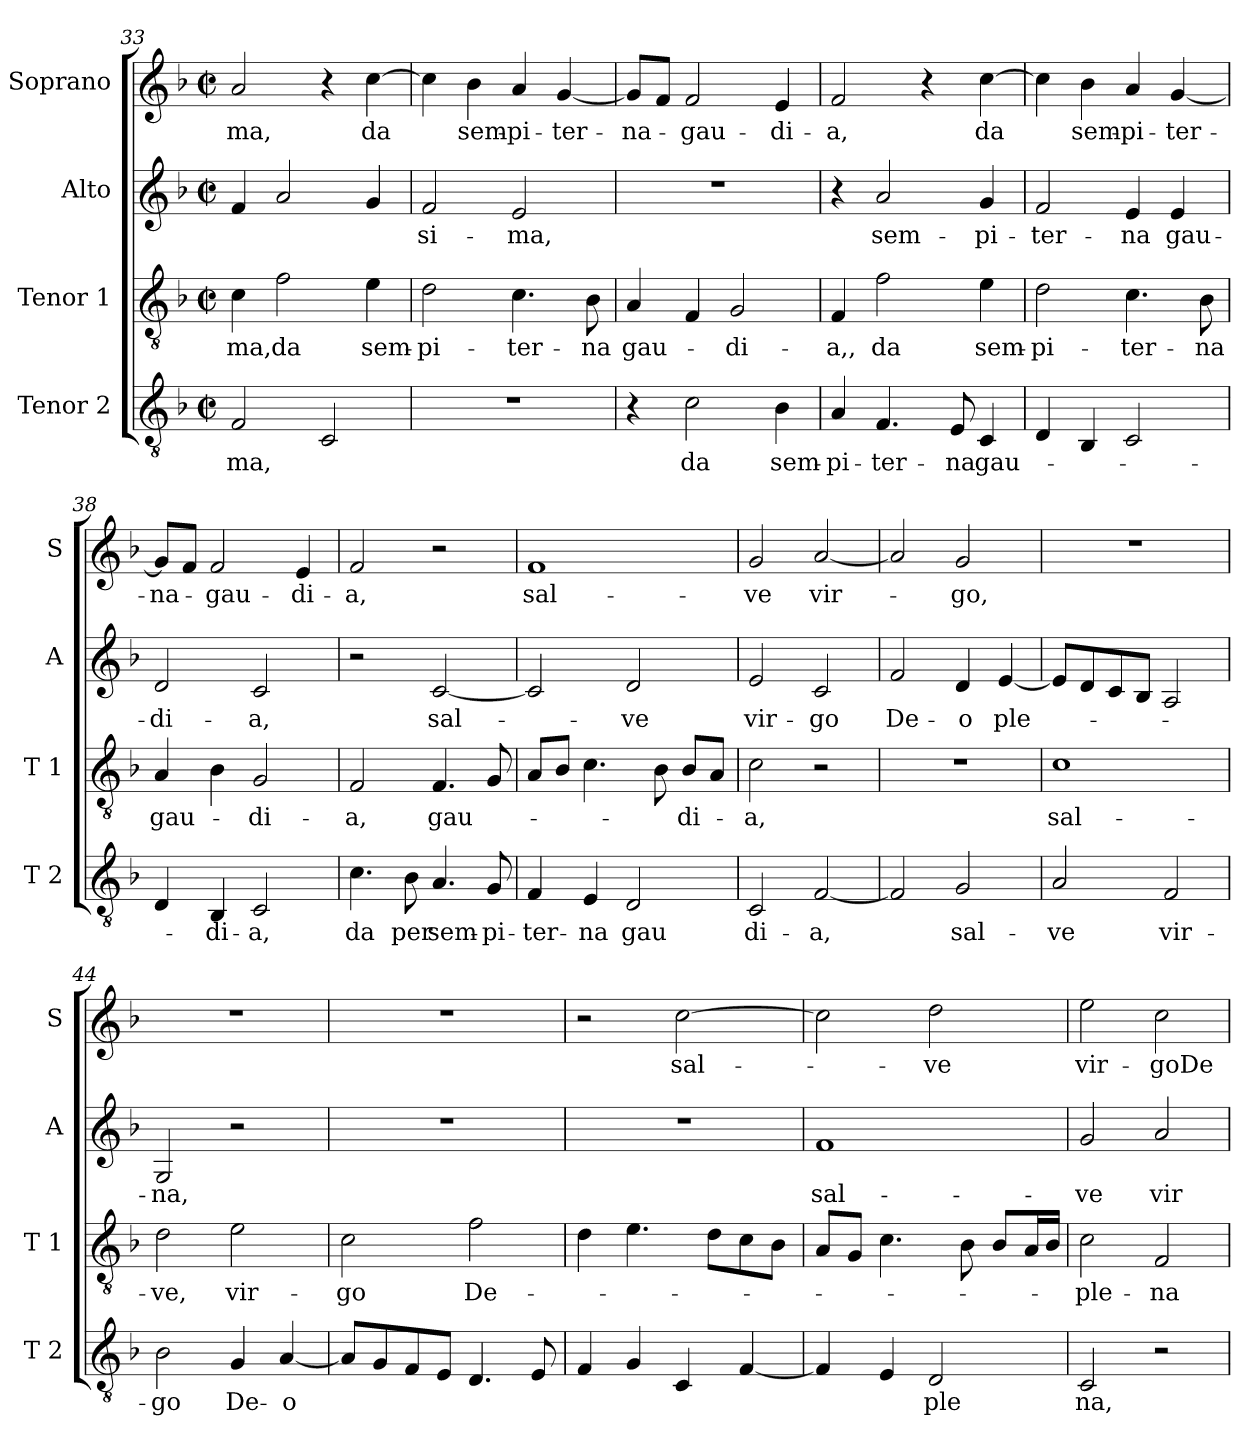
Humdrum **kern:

**kern	**text	**kern	**text	**kern	**text	**kern	**text
*part4	*part4	*part3	*part3	*part2	*part2	*part1	*part1
*staff4	*staff4	*staff3	*staff3	*staff2	*staff2	*staff1	*staff1
*I"Tenor 2	*	*I"Tenor 1	*	*I"Alto	*	*I"Soprano	*
*I'T 2	*	*I'T 1	*	*I'A	*	*I'S	*
*clefGv2	*	*clefGv2	*	*clefG2	*	*clefG2	*
*k[b-]	*	*k[b-]	*	*k[b-]	*	*k[b-]	*
*M2/2	*	*M2/2	*	*M2/2	*	*M2/2	*
*met(c|)	*	*met(c|)	*	*met(c|)	*	*met(c|)	*
=33	=33	=33	=33	=33	=33	=33	=33
!	!LO:LY:b	!	!LO:LY:b	!	!	!	!LO:LY:b
2F/	-ma,	4c\	-ma,	4f/	.	2a/	-ma,
!	!	!	!LO:LY:b	!	!	!	!
.	.	2f\	da	2a/	.	.	.
2C/	.	.	.	.	.	4r	.
!	!	!	!LO:LY:b	!	!	!	!LO:LY:b
.	.	4e\	sem-	4g/	.	[4cc\	da
=34	=34	=34	=34	=34	=34	=34	=34
!	!	!	!LO:LY:b	!	!LO:LY:b	!	!
1r	.	2d\	-pi-	2f/	-si-	4cc\]	.
!	!	!	!	!	!	!	!LO:LY:b
.	.	.	.	.	.	4b-\	sem-
!	!	!	!LO:LY:b	!	!LO:LY:b	!	!LO:LY:b
.	.	4.c\	-ter-	2e/	-ma,	4a/	-pi-
!	!	!	!	!	!	!	!LO:LY:b
.	.	.	.	.	.	[4g/	-ter-
!	!	!	!LO:LY:b	!	!	!	!
.	.	8B-\	-na	.	.	.	.
=35	=35	=35	=35	=35	=35	=35	=35
!	!	!	!LO:LY:b	!	!	!	!LO:LY:b
4r	.	4A/	gau-	1r	.	8gL]	-na-
.	.	.	.	.	.	8fJ	.
!	!LO:LY:b	!	!	!	!	!	!LO:LY:b
2c\	da	4F/	.	.	.	2f/	-gau-
!	!	!	!LO:LY:b	!	!	!	!
.	.	2G/	-di-	.	.	.	.
!	!LO:LY:b	!	!	!	!	!	!LO:LY:b
4B-\	sem-	.	.	.	.	4e/	-di-
=36	=36	=36	=36	=36	=36	=36	=36
!	!LO:LY:b	!	!LO:LY:b	!	!	!	!LO:LY:b
4A/	-pi-	4F/	-a,,	4r	.	2f/	-a,
!	!LO:LY:b	!	!LO:LY:b	!	!LO:LY:b	!	!
4.F/	-ter-	2f\	da	2a/	sem-	.	.
.	.	.	.	.	.	4r	.
!	!LO:LY:b	!	!	!	!	!	!
8E/	-na	.	.	.	.	.	.
!	!LO:LY:b	!	!LO:LY:b	!	!LO:LY:b	!	!LO:LY:b
4C/	gau-	4e\	sem-	4g/	-pi-	[4cc\	da
!!LO:PB:g=z
=37	=37	=37	=37	=37	=37	=37	=37
!	!	!	!LO:LY:b	!	!LO:LY:b	!	!
4D/	.	2d\	-pi-	2f/	-ter-	4cc\]	.
!	!	!	!	!	!	!	!LO:LY:b
4BB-/	.	.	.	.	.	4b-\	sem-
!	!	!	!LO:LY:b	!	!LO:LY:b	!	!LO:LY:b
2C/	.	4.c\	-ter-	4e/	-na	4a/	-pi-
!	!	!	!	!	!LO:LY:b	!	!LO:LY:b
.	.	.	.	4e/	gau-	[4g/	-ter-
!	!	!	!LO:LY:b	!	!	!	!
.	.	8B-\	-na	.	.	.	.
=38	=38	=38	=38	=38	=38	=38	=38
!	!	!	!LO:LY:b	!	!LO:LY:b	!	!LO:LY:b
4D/	.	4A/	gau-	2d/	-di-	8gL]	-na-
.	.	.	.	.	.	8fJ	.
!	!LO:LY:b	!	!	!	!	!	!LO:LY:b
4BB-/	-di-	4B-\	.	.	.	2f/	-gau-
!	!LO:LY:b	!	!LO:LY:b	!	!LO:LY:b	!	!
2C/	-a,	2G/	-di-	2c/	-a,	.	.
!	!	!	!	!	!	!	!LO:LY:b
.	.	.	.	.	.	4e/	-di-
=39	=39	=39	=39	=39	=39	=39	=39
!	!LO:LY:b	!	!LO:LY:b	!	!	!	!LO:LY:b
4.c\	da	2F/	-a,	2r	.	2f/	-a,
!	!LO:LY:b	!	!	!	!	!	!
8B-\	per	.	.	.	.	.	.
!	!LO:LY:b	!	!LO:LY:b	!	!LO:LY:b	!	!
4.A/	sem-	4.F/	gau-	[2c/	sal-	2r	.
!	!LO:LY:b	!	!	!	!	!	!
8G/	-pi-	8G/	.	.	.	.	.
=40	=40	=40	=40	=40	=40	=40	=40
!	!LO:LY:b	!	!	!	!	!	!LO:LY:b
4F/	-ter-	8AL	.	2c/]	.	1f	sal-
.	.	8B-J	.	.	.	.	.
!	!LO:LY:b	!	!	!	!	!	!
4E/	-na	4.c\	.	.	.	.	.
!	!LO:LY:b	!	!	!	!LO:LY:b	!	!
2D/	gau	.	.	2d/	-ve	.	.
.	.	8B-\	.	.	.	.	.
!	!	!	!LO:LY:b	!	!	!	!
.	.	8B-L	-di-	.	.	.	.
.	.	8AJ	.	.	.	.	.
=41	=41	=41	=41	=41	=41	=41	=41
!	!LO:LY:b	!	!LO:LY:b	!	!LO:LY:b	!	!LO:LY:b
2C/	di-	2c\	-a,	2e/	vir-	2g/	-ve
!	!LO:LY:b	!	!	!	!LO:LY:b	!	!LO:LY:b
[2F/	-a,	2r	.	2c/	-go	[2a/	vir-
=42	=42	=42	=42	=42	=42	=42	=42
!	!	!	!	!	!LO:LY:b	!	!
2F/]	.	1r	.	2f/	De-	2a/]	.
!	!LO:LY:b	!	!	!	!LO:LY:b	!	!LO:LY:b
2G/	sal-	.	.	4d/	-o	2g/	-go,
!	!	!	!	!	!LO:LY:b	!	!
.	.	.	.	[4e/	ple-	.	.
!!LO:PB:g=z
=43	=43	=43	=43	=43	=43	=43	=43
!	!LO:LY:b	!	!LO:LY:b	!	!	!	!
2A/	-ve	1c	sal-	8eL]	.	1r	.
.	.	.	.	8d	.	.	.
.	.	.	.	8c	.	.	.
.	.	.	.	8B-J	.	.	.
!	!LO:LY:b	!	!	!	!	!	!
2F/	vir-	.	.	2A/	.	.	.
=44	=44	=44	=44	=44	=44	=44	=44
!	!LO:LY:b	!	!LO:LY:b	!	!LO:LY:b	!	!
2B-\	-go	2d\	-ve,	2G/	-na,	1r	.
!	!LO:LY:b	!	!LO:LY:b	!	!	!	!
4G/	De-	2e\	vir-	2r	.	.	.
!	!LO:LY:b	!	!	!	!	!	!
[4A/	-o	.	.	.	.	.	.
=45	=45	=45	=45	=45	=45	=45	=45
!	!	!	!LO:LY:b	!	!	!	!
8AL]	.	2c\	-go	1r	.	1r	.
8G	.	.	.	.	.	.	.
8F	.	.	.	.	.	.	.
8EJ	.	.	.	.	.	.	.
!	!	!	!LO:LY:b	!	!	!	!
4.D/	.	2f\	De-	.	.	.	.
8E/	.	.	.	.	.	.	.
=46	=46	=46	=46	=46	=46	=46	=46
4F/	.	4d\	.	1r	.	2r	.
4G/	.	4.e\	.	.	.	.	.
!	!	!	!	!	!	!	!LO:LY:b
4C/	.	.	.	.	.	[2cc\	sal-
.	.	8dL	.	.	.	.	.
[4F/	.	8c	.	.	.	.	.
.	.	8B-J	.	.	.	.	.
=47	=47	=47	=47	=47	=47	=47	=47
!	!	!	!	!	!LO:LY:b	!	!
4F/]	.	8AL	.	1f	sal-	2cc\]	.
.	.	8GJ	.	.	.	.	.
4E/	.	4.c\	.	.	.	.	.
!	!LO:LY:b	!	!	!	!	!	!LO:LY:b
2D/	ple	.	.	.	.	2dd\	-ve
.	.	8B-\	.	.	.	.	.
.	.	8B-L	.	.	.	.	.
.	.	16AL	.	.	.	.	.
.	.	16B-JJ	.	.	.	.	.
!!LO:LB:g=z
=48	=48	=48	=48	=48	=48	=48	=48
!	!LO:LY:b	!	!LO:LY:b	!	!LO:LY:b	!	!LO:LY:b
2C/	na,	2c\	-ple-	2g/	-ve	2ee\	vir-
!	!	!	!LO:LY:b	!	!LO:LY:b	!	!LO:LY:b
2r	.	2F/	-na	2a/	vir-	2cc\	-goDe-
=	=	=	=	=	=	=	=
*-	*-	*-	*-	*-	*-	*-	*-
